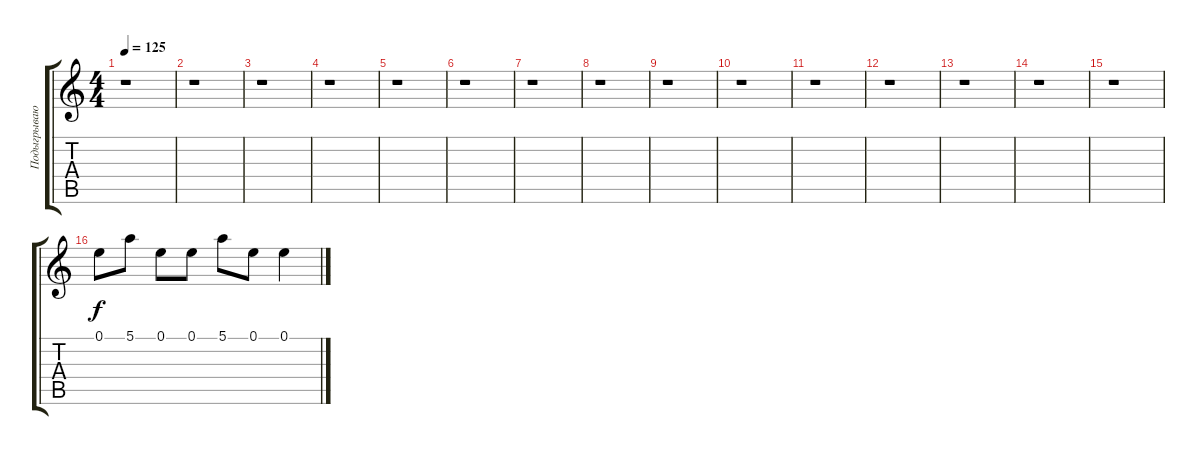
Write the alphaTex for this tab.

\track ("Подыгрывающая гитара2" "Подыгрываю") {instrument electricguitarclean}
\staff {score tabs}
\tuning (E4 B3 G3 D3 A2 E2) {hide}
\ts (4 4)
\tempo 125
\clef g2
\ks c
r.1{dy f} |
r.1 |
r.1 |
r.1 |
r.1 |
r.1 |
r.1 |
r.1 |
r.1 |
r.1 |
r.1 |
r.1 |
r.1 |
r.1 |
r.1 |
0.1.8 5.1.8 0.1.8 0.1.8 5.1.8 0.1.8 0.1.4
